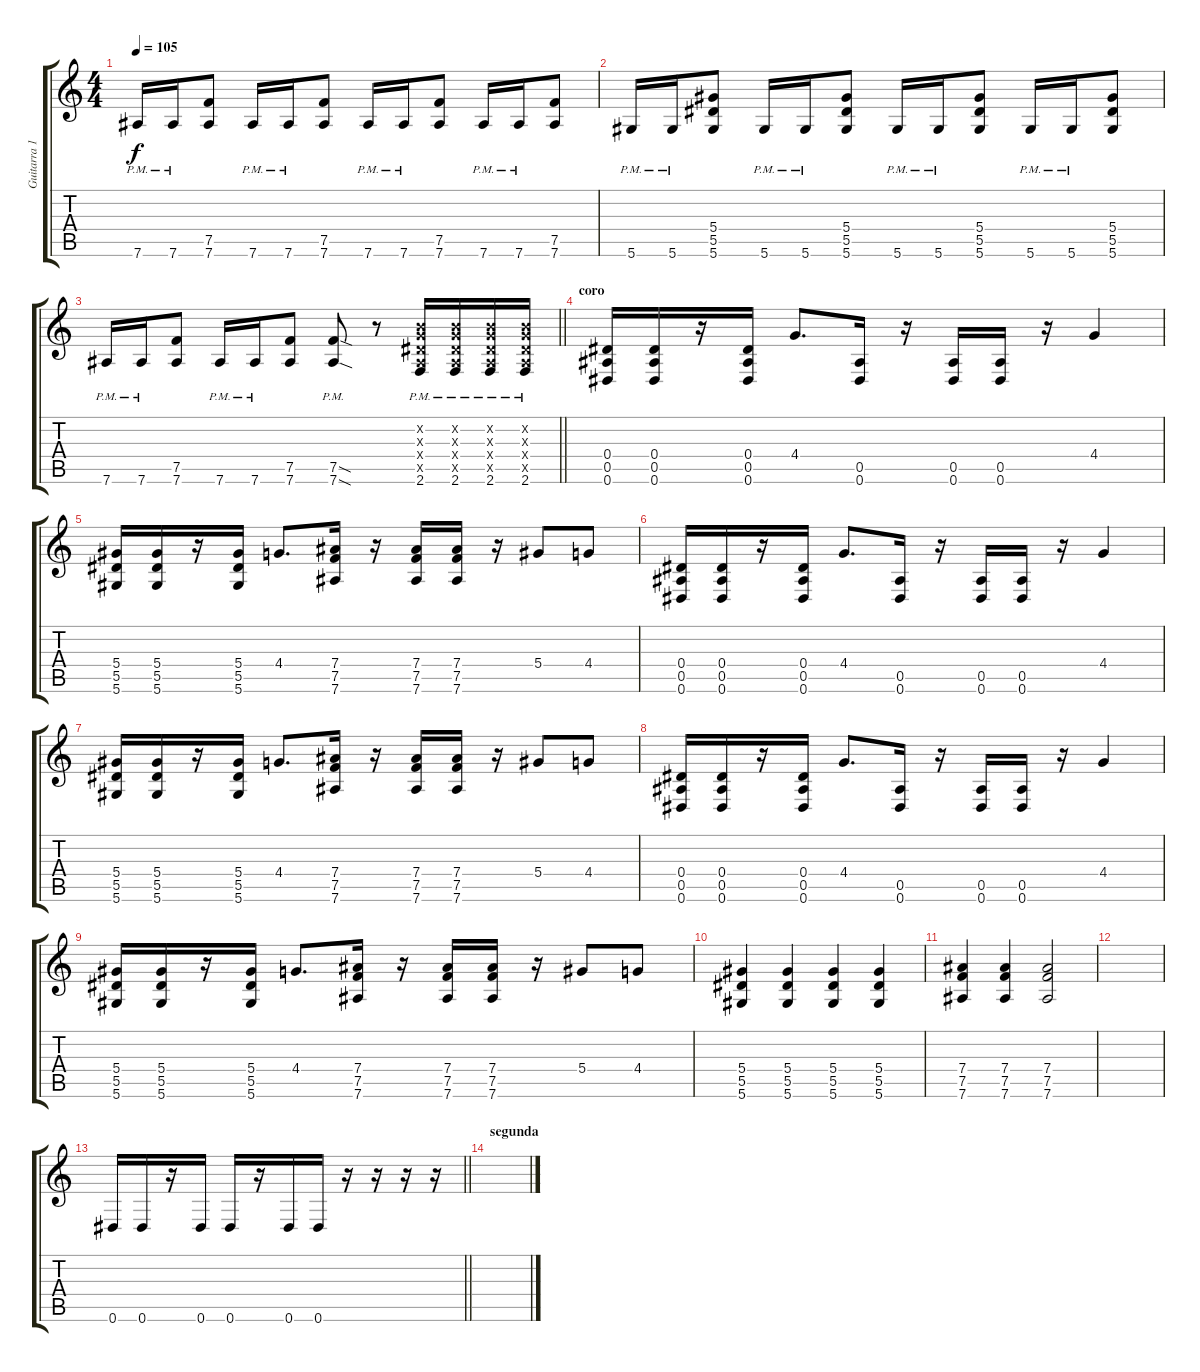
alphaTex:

\track ("Guitarra 1" "Guitarra 1") {instrument distortionguitar}
\staff {score tabs}
\tuning (E4 B3 G3 Eb3 Bb2 Eb2) {hide}
\ts (4 4)
\tempo 105
\clef g2
\ks c
7.6{pm}.16{dy f} 7.6{pm}.16 (7.5 7.6).8 7.6{pm}.16 7.6{pm}.16 (7.5 7.6).8 7.6{pm}.16 7.6{pm}.16 (7.5 7.6).8 7.6{pm}.16 7.6{pm}.16 (7.5 7.6).8 |
5.6{pm}.16 5.6{pm}.16 (5.4 5.5 5.6).8 5.6{pm}.16 5.6{pm}.16 (5.4 5.5 5.6).8 5.6{pm}.16 5.6{pm}.16 (5.4 5.5 5.6).8 5.6{pm}.16 5.6{pm}.16 (5.4 5.5 5.6).8 |
\barLineRight lightlight
7.6{pm}.16 7.6{pm}.16 (7.5 7.6).8 7.6{pm}.16 7.6{pm}.16 (7.5 7.6).8 (7.5{sod} 7.6{sod pm}).8 r.8 (0.2{x} 0.3{x} 0.4{x} 0.5{x} 2.6{pm}).16 (0.2{x} 0.3{x} 0.4{x} 0.5{x} 2.6{pm}).16 (0.2{x} 0.3{x} 0.4{x} 0.5{x} 2.6{pm}).16 (0.2{x} 0.3{x} 0.4{x} 0.5{x} 2.6{pm}).16 |
\section ("" "coro")
(0.4 0.5 0.6).16 (0.4 0.5 0.6).16 r.16 (0.4 0.5 0.6).16 4.4.8{d} (0.5 0.6).16 r.16 (0.5 0.6).16 (0.5 0.6).16 r.16 4.4.4 |
(5.4 5.5 5.6).16 (5.4 5.5 5.6).16 r.16 (5.4 5.5 5.6).16 4.4.8{d} (7.4 7.5 7.6).16 r.16 (7.4 7.5 7.6).16 (7.4 7.5 7.6).16 r.16 5.4.8 4.4.8 |
(0.4 0.5 0.6).16 (0.4 0.5 0.6).16 r.16 (0.4 0.5 0.6).16 4.4.8{d} (0.5 0.6).16 r.16 (0.5 0.6).16 (0.5 0.6).16 r.16 4.4.4 |
(5.4 5.5 5.6).16 (5.4 5.5 5.6).16 r.16 (5.4 5.5 5.6).16 4.4.8{d} (7.4 7.5 7.6).16 r.16 (7.4 7.5 7.6).16 (7.4 7.5 7.6).16 r.16 5.4.8 4.4.8 |
(0.4 0.5 0.6).16 (0.4 0.5 0.6).16 r.16 (0.4 0.5 0.6).16 4.4.8{d} (0.5 0.6).16 r.16 (0.5 0.6).16 (0.5 0.6).16 r.16 4.4.4 |
(5.4 5.5 5.6).16 (5.4 5.5 5.6).16 r.16 (5.4 5.5 5.6).16 4.4.8{d} (7.4 7.5 7.6).16 r.16 (7.4 7.5 7.6).16 (7.4 7.5 7.6).16 r.16 5.4.8 4.4.8 |
(5.4 5.5 5.6).4 (5.4 5.5 5.6).4 (5.4 5.5 5.6).4 (5.4 5.5 5.6).4 |
(7.4 7.5 7.6).4 (7.4 7.5 7.6).4 (7.4 7.5 7.6).2 |
|
\barLineRight lightlight
0.6.16 0.6.16 r.16 0.6.16 0.6.16 r.16 0.6.16 0.6.16 r.16 r.16 r.16 r.16 |
\section ("" "segunda")
